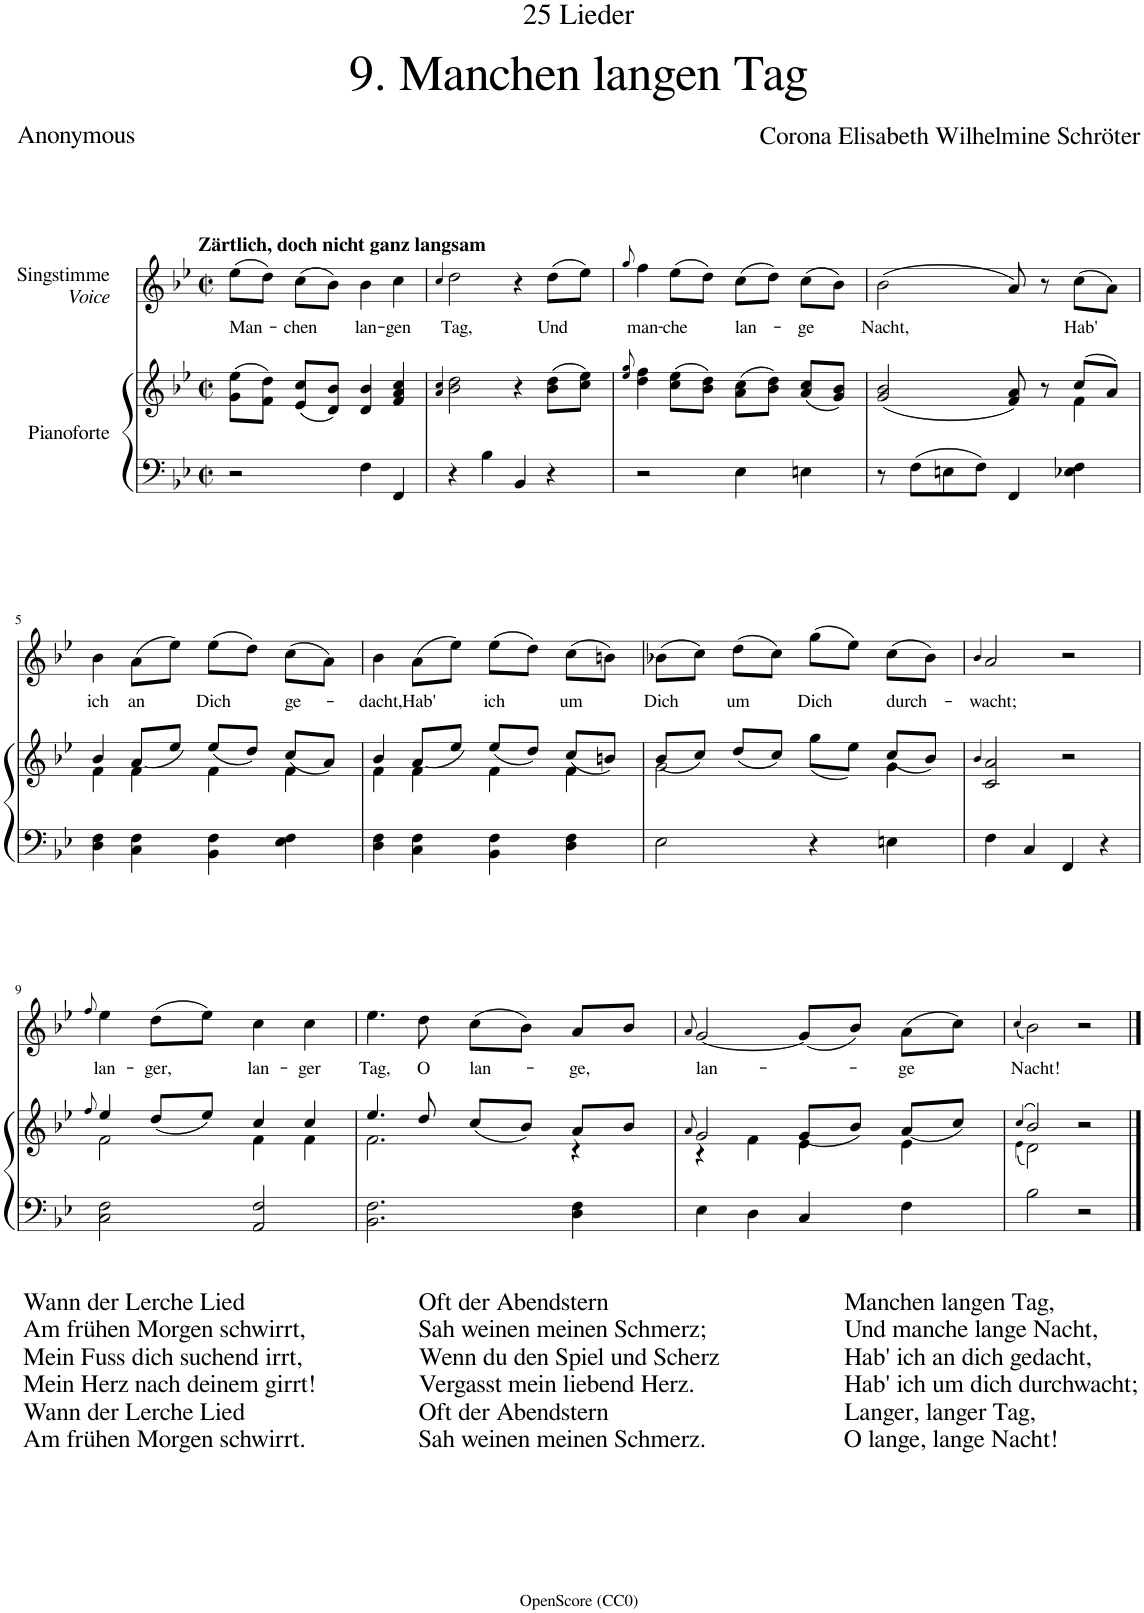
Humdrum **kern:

**kern	**kern	**kern	**text
*part2	*part2	*part1	*part1
*staff3	*staff2	*staff1	*staff1
*I"Pianoforte	*	*I"Singstimme Voice	*
*I'Pno	*	*	*
*clefF4	*clefG2	*clefG2	*
*k[b-e-]	*k[b-e-]	*k[b-e-]	*
*M2/2	*M2/2	*M2/2	*
*met(c|)	*met(c|)	*met(c|)	*
=1	=1	=1	=1
!	!	!LO:TX:a:B:t=Zärtlich, doch nicht ganz langsam	!
!	!	!	!LO:LY:b
2r	(8g\ 8ee-\L	(8ee-\L	Man-
.	8f\ 8dd\J)	8dd\J)	.
!	!	!	!LO:LY:b
.	(8e-/ 8cc/L	(8cc\L	-chen
.	8d/ 8b-/J)	8b-\J)	.
!	!	!	!LO:LY:b
4F\	4d/ 4b-/	4b-\	lan-
!	!	!	!LO:LY:b
4FF/	4f/ 4a/ 4cc/	4cc\	-gen
=2	=2	=2	=2
.	4qa/ 4qcc/	4qcc/	.
!	!	!	!LO:LY:b
4r	2b-\ 2dd\	2dd\	Tag,
4B-\	.	.	.
4BB-/	4r	4r	.
!	!	!	!LO:LY:b
4r	(8b-\ 8dd\L	(8dd\L	Und
.	8cc\ 8ee-\J)	8ee-\J)	.
=3	=3	=3	=3
.	8qee-/ 8qgg/	8qgg/	.
!	!	!	!LO:LY:b
2r	4dd\ 4ff\	4ff\	man-
!	!	!	!LO:LY:b
.	(8cc\ 8ee-\L	(8ee-\L	-che
.	8b-\ 8dd\J)	8dd\J)	.
!	!	!	!LO:LY:b
4E-\	(8a\ 8cc\L	(8cc\L	lan-
.	8b-\ 8dd\J)	8dd\J)	.
!	!	!	!LO:LY:b
4En\	(8a/ 8cc/L	(8cc\L	-ge
.	8g/ 8b-/J)	8b-\J)	.
=4	=4	=4	=4
*	*^	*	*
!	!	!	!	!LO:LY:b
8r	(2g/ 2b-/	2.ryy	(2b-\	Nacht,
8F\L	.	.	.	.
8En\	.	.	.	.
8F\J	.	.	.	.
4FF/	8f/ 8a/)	.	8a/)	.
.	8r	.	8r	.
!	!	!	!	!LO:LY:b
4E-X\ 4F\	(8cc/L	4f\	(8cc\L	Hab'
.	8a/J)	.	8a\J)	.
!!LO:LB:g=z
=5	=5	=5	=5	=5
!	!	!	!	!LO:LY:b
4D\ 4F\	4b-/	4f\	4b-\	ich
!	!	!	!	!LO:LY:b
4C\ 4F\	(<8a/L	4f\	(8a\L	an
.	8ee-/J)	.	8ee-\J)	.
!	!	!	!	!LO:LY:b
4BB-\ 4F\	(<8ee-/L	4f\	(8ee-\L	Dich
.	8dd/J)	.	8dd\J)	.
!	!	!	!	!LO:LY:b
4E-\ 4F\	(<8cc/L	4f\	(8cc\L	ge-
.	8a/J)	.	8a\J)	.
=6	=6	=6	=6	=6
!	!	!	!	!LO:LY:b
4D\ 4F\	4b-/	4f\	4b-\	-dacht,
!	!	!	!	!LO:LY:b
4C\ 4F\	(<8a/L	4f\	(8a\L	Hab'
.	8ee-/J)	.	8ee-\J)	.
!	!	!	!	!LO:LY:b
4BB-\ 4F\	(<8ee-/L	4f\	(8ee-\L	ich
.	8dd/J)	.	8dd\J)	.
!	!	!	!	!LO:LY:b
4D\ 4F\	(<8cc/L	4f\	(8cc\L	um
.	8bn/J)	.	8bn\J)	.
=7	=7	=7	=7	=7
!	!	!	!	!LO:LY:b
2E-\	(<8b-/L	2g\	(8b-X\L	Dich
.	8cc/J)	.	8cc\J)	.
!	!	!	!	!LO:LY:b
.	(<8dd/L	.	(8dd\L	um
.	8cc/J)	.	8cc\J)	.
!	!	!	!	!LO:LY:b
4r	(<8gg\L	4ryy	(8gg\L	Dich
.	8ee-\J)	.	8ee-\J)	.
!	!	!	!	!LO:LY:b
4En\	(<8cc/L	4g\	(8cc\L	durch-
.	8b-/J)	.	8b-\J)	.
*	*v	*v	*	*
=8	=8	=8	=8
.	4qb-/	4qb-/	.
!	!	!	!LO:LY:b
4F\	2c/ 2a/	2a/	-wacht;
4C/	.	.	.
4FF/	2r	2r	.
4r	.	.	.
!!LO:LB:g=z
=9	=9	=9	=9
.	8qff/	8qff/	.
*	*^	*	*
!	!	!	!	!LO:LY:b
2C\ 2F\	4ee-/	2f\	4ee-\	lan-
!	!	!	!	!LO:LY:b
.	(<8dd/L	.	(8dd\L	-ger,
.	8ee-/J)	.	8ee-\J)	.
!	!	!	!	!LO:LY:b
2AA/ 2F/	4cc/	4f\	4cc\	lan-
!	!	!	!	!LO:LY:b
.	4cc/	4f\	4cc\	-ger
=10	=10	=10	=10	=10
!	!	!	!	!LO:LY:b
2.BB-\ 2.F\	4.ee-/	2.f\	4.ee-\	Tag,
!	!	!	!	!LO:LY:b
.	8dd/	.	8dd\	O
!	!	!	!	!LO:LY:b
.	(<8cc/L	.	(8cc\L	lan-
.	8b-/J)	.	8b-\J)	.
!	!	!	!	!LO:LY:b
4D\ 4F\	8a/L	4r	8a/L	-ge,
.	8b-/J	.	8b-/J	.
=11	=11	=11	=11	=11
.	8qa/	.	8qa/	.
!	!	!	!	!LO:LY:b
4E-\	2g/	4r	[2g/	lan-
4D\	.	4f\	.	.
4C/	(<8g/L	4e-\	(8g/L]	.
.	8b-/J)	.	8b-/J)	.
!	!	!	!	!LO:LY:b
4F\	(<8a/L	4e-\	(8a\L	-ge
.	8cc/J)	.	8cc\J)	.
=12	=12	=12	=12	=12
.	(>4qcc/	(<4qe-\	(4qcc/	.
!	!	!	!	!LO:LY:b
2B-\	2b-/)	2d\)	2b-\)	Nacht!
2r	2r	2ryy	2r	.
*	*v	*v	*	*
==	==	==	==
*-	*-	*-	*-
